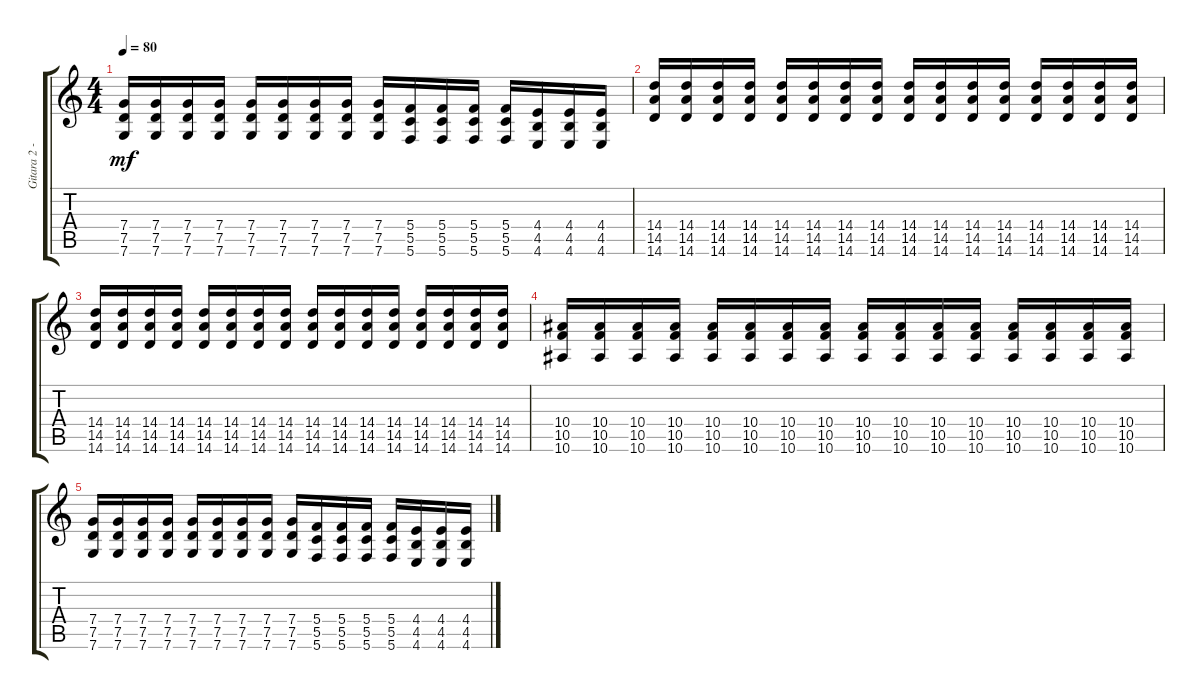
\track ("Gitara 2 - Drezmak" "Gitara 2 -") {instrument overdrivenguitar}
\staff {score tabs}
\tuning (D4 A3 F3 C3 G2 C2) {hide}
\ts (4 4)
\tempo 80
\clef g2
\ks c
(7.4 7.5 7.6).16{dy mf} (7.4 7.5 7.6).16 (7.4 7.5 7.6).16 (7.4 7.5 7.6).16 (7.4 7.5 7.6).16 (7.4 7.5 7.6).16 (7.4 7.5 7.6).16 (7.4 7.5 7.6).16 (7.4 7.5 7.6).16 (5.4 5.5 5.6).16 (5.4 5.5 5.6).16 (5.4 5.5 5.6).16 (5.4 5.5 5.6).16 (4.4 4.5 4.6).16 (4.4 4.5 4.6).16 (4.4 4.5 4.6).16 |
(14.4 14.5 14.6).16 (14.4 14.5 14.6).16 (14.4 14.5 14.6).16 (14.4 14.5 14.6).16 (14.4 14.5 14.6).16 (14.4 14.5 14.6).16 (14.4 14.5 14.6).16 (14.4 14.5 14.6).16 (14.4 14.5 14.6).16 (14.4 14.5 14.6).16 (14.4 14.5 14.6).16 (14.4 14.5 14.6).16 (14.4 14.5 14.6).16 (14.4 14.5 14.6).16 (14.4 14.5 14.6).16 (14.4 14.5 14.6).16 |
(14.4 14.5 14.6).16 (14.4 14.5 14.6).16 (14.4 14.5 14.6).16 (14.4 14.5 14.6).16 (14.4 14.5 14.6).16 (14.4 14.5 14.6).16 (14.4 14.5 14.6).16 (14.4 14.5 14.6).16 (14.4 14.5 14.6).16 (14.4 14.5 14.6).16 (14.4 14.5 14.6).16 (14.4 14.5 14.6).16 (14.4 14.5 14.6).16 (14.4 14.5 14.6).16 (14.4 14.5 14.6).16 (14.4 14.5 14.6).16 |
(10.4 10.5 10.6).16 (10.4 10.5 10.6).16 (10.4 10.5 10.6).16 (10.4 10.5 10.6).16 (10.4 10.5 10.6).16 (10.4 10.5 10.6).16 (10.4 10.5 10.6).16 (10.4 10.5 10.6).16 (10.4 10.5 10.6).16 (10.4 10.5 10.6).16 (10.4 10.5 10.6).16 (10.4 10.5 10.6).16 (10.4 10.5 10.6).16 (10.4 10.5 10.6).16 (10.4 10.5 10.6).16 (10.4 10.5 10.6).16 |
(7.4 7.5 7.6).16 (7.4 7.5 7.6).16 (7.4 7.5 7.6).16 (7.4 7.5 7.6).16 (7.4 7.5 7.6).16 (7.4 7.5 7.6).16 (7.4 7.5 7.6).16 (7.4 7.5 7.6).16 (7.4 7.5 7.6).16 (5.4 5.5 5.6).16 (5.4 5.5 5.6).16 (5.4 5.5 5.6).16 (5.4 5.5 5.6).16 (4.4 4.5 4.6).16 (4.4 4.5 4.6).16 (4.4 4.5 4.6).16
